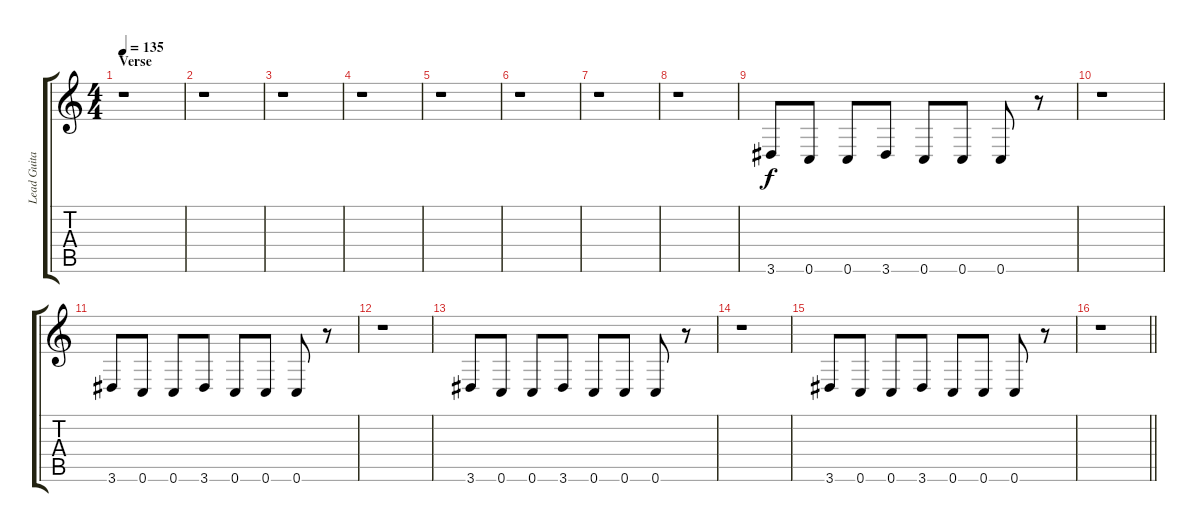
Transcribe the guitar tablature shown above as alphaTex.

\track ("Lead Guitar" "Lead Guita") {instrument distortionguitar}
\staff {score tabs}
\tuning (D4 A3 F3 C3 G2 C2) {hide}
\ts (4 4)
\section ("" "Verse")
\tempo 135
\clef g2
\ks c
r.1{dy f} |
r.1 |
r.1 |
r.1 |
r.1 |
r.1 |
r.1 |
r.1 |
3.6.8 0.6.8 0.6.8 3.6.8 0.6.8 0.6.8 0.6.8 r.8 |
r.1 |
3.6.8 0.6.8 0.6.8 3.6.8 0.6.8 0.6.8 0.6.8 r.8 |
r.1 |
3.6.8 0.6.8 0.6.8 3.6.8 0.6.8 0.6.8 0.6.8 r.8 |
r.1 |
3.6.8 0.6.8 0.6.8 3.6.8 0.6.8 0.6.8 0.6.8 r.8 |
\barLineRight lightlight
r.1
